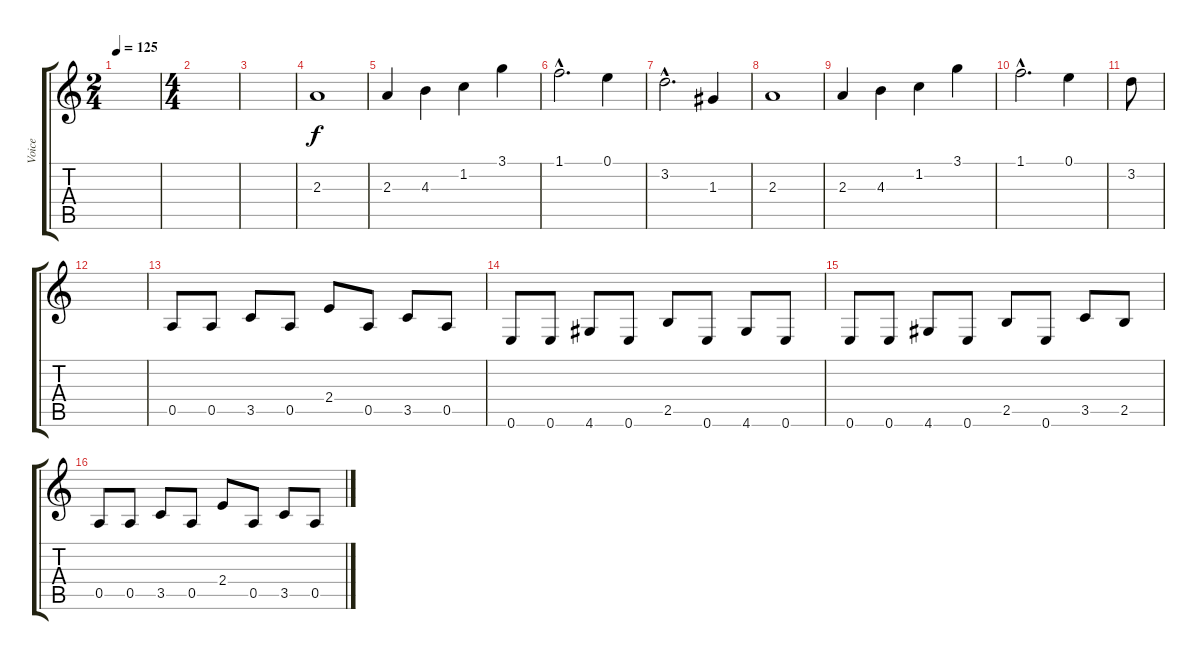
\track ("Voice" "Voice") {instrument synthvoice}
\staff {score tabs}
\tuning (E5 B4 G4 D4 A3 E3) {hide}
\ts (2 4)
\tempo 125
\clef g2
\ks c
|
\ts (4 4)
|
|
2.3.1 |
2.3.4 4.3.4 1.2.4 3.1.4 |
1.1{hac}.2{d} 0.1.4 |
3.2{hac}.2{d} 1.3.4 |
2.3.1 |
2.3.4 4.3.4 1.2.4 3.1.4 |
1.1{hac}.2{d} 0.1.4 |
3.2.8 |
|
0.5.8{volume 13 instrument altosax} 0.5.8 3.5.8 0.5.8 2.4.8 0.5.8 3.5.8 0.5.8 |
0.6.8 0.6.8 4.6.8 0.6.8 2.5.8 0.6.8 4.6.8 0.6.8 |
0.6.8 0.6.8 4.6.8 0.6.8 2.5.8 0.6.8 3.5.8 2.5.8 |
0.5.8 0.5.8 3.5.8 0.5.8 2.4.8 0.5.8 3.5.8 0.5.8
